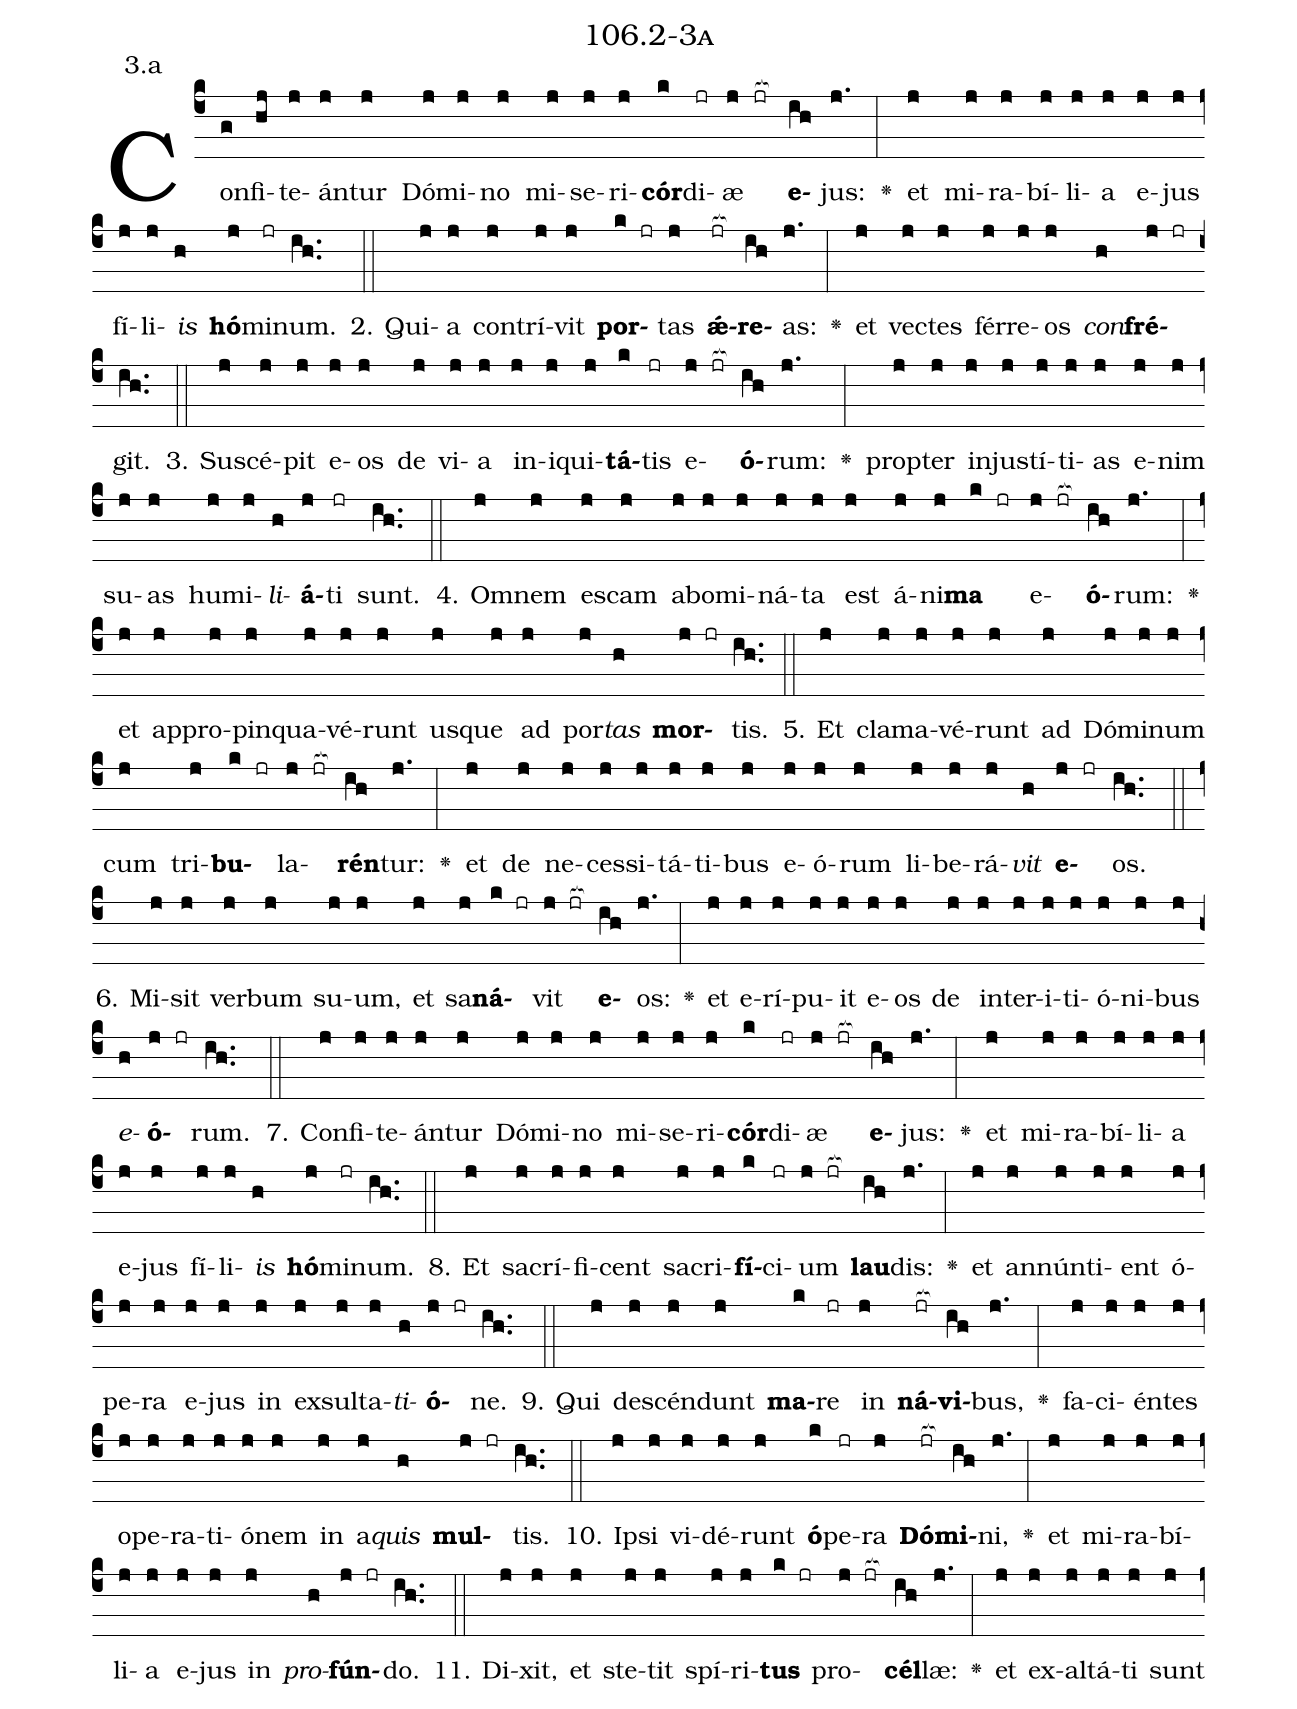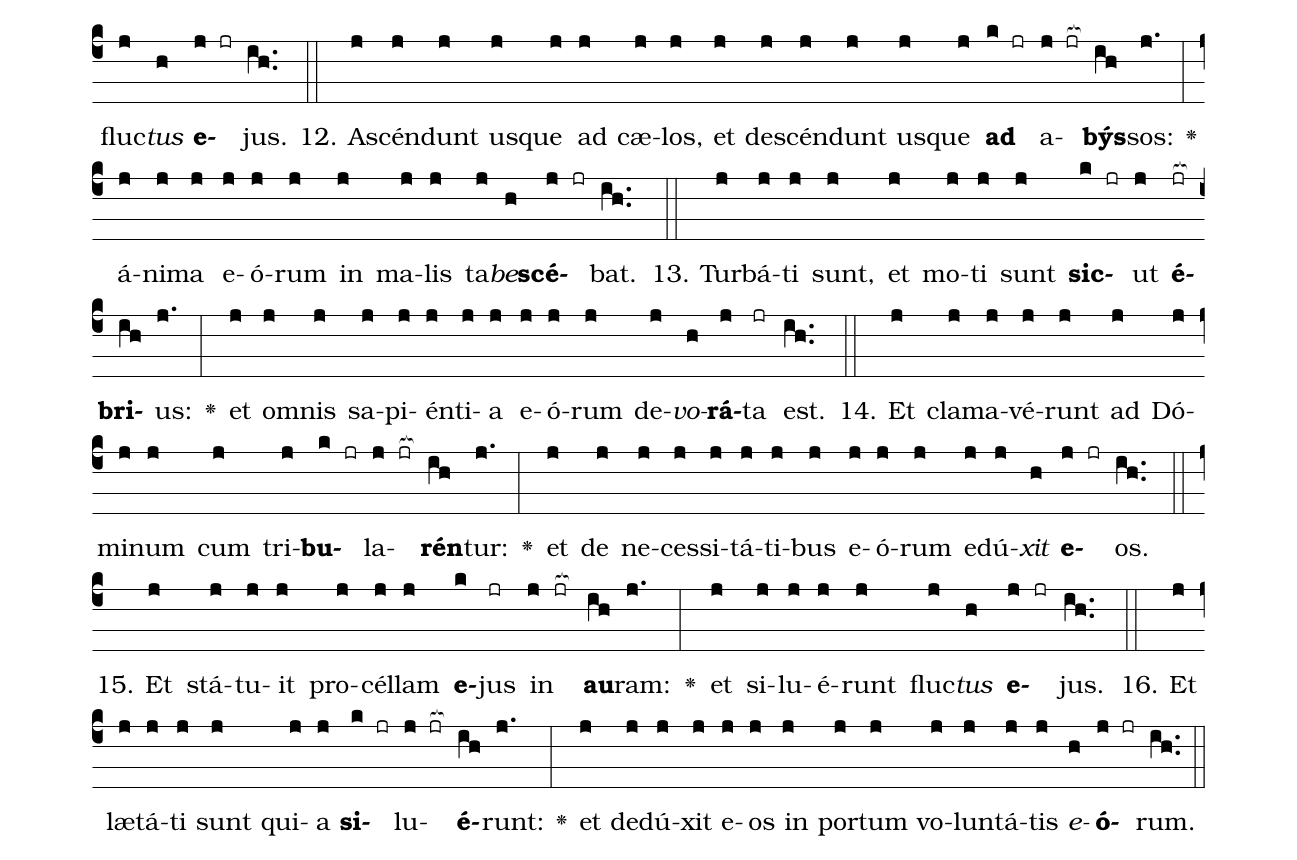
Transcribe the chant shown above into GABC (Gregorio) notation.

name: 106.2-3a;
annotation: 3.a;
%%
(c4)Con(g)fi(hj)te(j)án(j)tur(j) Dó(j)mi(j)no(j) mi(j)se(j)ri(j)<b>cór</b>(k)di(jr)æ(j jr[ocb:1{]) <b>e</b>(ih[ocb:0}])jus:(j.) <v>\greheightstar</v>(:) et(j) mi(j)ra(j)bí(j)li(j)a(j) e(j)jus(j) fí(j)li(j)<i>is</i>(h) <b>hó</b>(j)mi(jr)num.(ih..) (::)
2. Qui(j)a(j) con(j)trí(j)vit(j) <b>por</b>(k jr)tas(j) <b>ǽ</b>(jr[ocb:1{])<b>re</b>(ih[ocb:0}])as:(j.) <v>\greheightstar</v>(:) et(j) vec(j)tes(j) fér(j)re(j)os(j) <i>con</i>(h)<b>fré</b>(j jr)git.(ih..) (::)
3. Su(j)scé(j)pit(j) e(j)os(j) de(j) vi(j)a(j) in(j)i(j)qui(j)<b>tá</b>(k)tis(jr) e(j jr[ocb:1{])<b>ó</b>(ih[ocb:0}])rum:(j.) <v>\greheightstar</v>(:) prop(j)ter(j) in(j)jus(j)tí(j)ti(j)as(j) e(j)nim(j) su(j)as(j) hu(j)mi(j)<i>li</i>(h)<b>á</b>(j)ti(jr) sunt.(ih..) (::)
4. Om(j)nem(j) es(j)cam(j) ab(j)o(j)mi(j)ná(j)ta(j) est(j) á(j)ni(j)<b>ma</b>(k jr) e(j jr[ocb:1{])<b>ó</b>(ih[ocb:0}])rum:(j.) <v>\greheightstar</v>(:) et(j) ap(j)pro(j)pin(j)qua(j)vé(j)runt(j) us(j)que(j) ad(j) por(j)<i>tas</i>(h) <b>mor</b>(j jr)tis.(ih..) (::)
5. Et(j) cla(j)ma(j)vé(j)runt(j) ad(j) Dó(j)mi(j)num(j) cum(j) tri(j)<b>bu</b>(k jr)la(j jr[ocb:1{])<b>rén</b>(ih[ocb:0}])tur:(j.) <v>\greheightstar</v>(:) et(j) de(j) ne(j)ces(j)si(j)tá(j)ti(j)bus(j) e(j)ó(j)rum(j) li(j)be(j)rá(j)<i>vit</i>(h) <b>e</b>(j jr)os.(ih..) (::)
6. Mi(j)sit(j) ver(j)bum(j) su(j)um,(j) et(j) sa(j)<b>ná</b>(k jr)vit(j jr[ocb:1{]) <b>e</b>(ih[ocb:0}])os:(j.) <v>\greheightstar</v>(:) et(j) e(j)rí(j)pu(j)it(j) e(j)os(j) de(j) in(j)ter(j)i(j)ti(j)ó(j)ni(j)bus(j) <i>e</i>(h)<b>ó</b>(j jr)rum.(ih..) (::)
7. Con(j)fi(j)te(j)án(j)tur(j) Dó(j)mi(j)no(j) mi(j)se(j)ri(j)<b>cór</b>(k)di(jr)æ(j jr[ocb:1{]) <b>e</b>(ih[ocb:0}])jus:(j.) <v>\greheightstar</v>(:) et(j) mi(j)ra(j)bí(j)li(j)a(j) e(j)jus(j) fí(j)li(j)<i>is</i>(h) <b>hó</b>(j)mi(jr)num.(ih..) (::)
8. Et(j) sa(j)crí(j)fi(j)cent(j) sa(j)cri(j)<b>fí</b>(k)ci(jr)um(j jr[ocb:1{]) <b>lau</b>(ih[ocb:0}])dis:(j.) <v>\greheightstar</v>(:) et(j) an(j)nún(j)ti(j)ent(j) ó(j)pe(j)ra(j) e(j)jus(j) in(j) ex(j)sul(j)ta(j)<i>ti</i>(h)<b>ó</b>(j jr)ne.(ih..) (::)
9. Qui(j) de(j)scén(j)dunt(j) <b>ma</b>(k)re(jr) in(j) <b>ná</b>(jr[ocb:1{])<b>vi</b>(ih[ocb:0}])bus,(j.) <v>\greheightstar</v>(:) fa(j)ci(j)én(j)tes(j) o(j)pe(j)ra(j)ti(j)ó(j)nem(j) in(j) a(j)<i>quis</i>(h) <b>mul</b>(j jr)tis.(ih..) (::)
10. Ip(j)si(j) vi(j)dé(j)runt(j) <b>ó</b>(k)pe(jr)ra(j) <b>Dó</b>(jr[ocb:1{])<b>mi</b>(ih[ocb:0}])ni,(j.) <v>\greheightstar</v>(:) et(j) mi(j)ra(j)bí(j)li(j)a(j) e(j)jus(j) in(j) <i>pro</i>(h)<b>fún</b>(j jr)do.(ih..) (::)
11. Di(j)xit,(j) et(j) ste(j)tit(j) spí(j)ri(j)<b>tus</b>(k jr) pro(j jr[ocb:1{])<b>cél</b>(ih[ocb:0}])læ:(j.) <v>\greheightstar</v>(:) et(j) ex(j)al(j)tá(j)ti(j) sunt(j) fluc(j)<i>tus</i>(h) <b>e</b>(j jr)jus.(ih..) (::)
12. A(j)scén(j)dunt(j) us(j)que(j) ad(j) cæ(j)los,(j) et(j) de(j)scén(j)dunt(j) us(j)que(j) <b>ad</b>(k jr) a(j jr[ocb:1{])<b>býs</b>(ih[ocb:0}])sos:(j.) <v>\greheightstar</v>(:) á(j)ni(j)ma(j) e(j)ó(j)rum(j) in(j) ma(j)lis(j) ta(j)<i>be</i>(h)<b>scé</b>(j jr)bat.(ih..) (::)
13. Tur(j)bá(j)ti(j) sunt,(j) et(j) mo(j)ti(j) sunt(j) <b>sic</b>(k jr)ut(j) <b>é</b>(jr[ocb:1{])<b>bri</b>(ih[ocb:0}])us:(j.) <v>\greheightstar</v>(:) et(j) om(j)nis(j) sa(j)pi(j)én(j)ti(j)a(j) e(j)ó(j)rum(j) de(j)<i>vo</i>(h)<b>rá</b>(j)ta(jr) est.(ih..) (::)
14. Et(j) cla(j)ma(j)vé(j)runt(j) ad(j) Dó(j)mi(j)num(j) cum(j) tri(j)<b>bu</b>(k jr)la(j jr[ocb:1{])<b>rén</b>(ih[ocb:0}])tur:(j.) <v>\greheightstar</v>(:) et(j) de(j) ne(j)ces(j)si(j)tá(j)ti(j)bus(j) e(j)ó(j)rum(j) e(j)dú(j)<i>xit</i>(h) <b>e</b>(j jr)os.(ih..) (::)
15. Et(j) stá(j)tu(j)it(j) pro(j)cél(j)lam(j) <b>e</b>(k)jus(jr) in(j jr[ocb:1{]) <b>au</b>(ih[ocb:0}])ram:(j.) <v>\greheightstar</v>(:) et(j) si(j)lu(j)é(j)runt(j) fluc(j)<i>tus</i>(h) <b>e</b>(j jr)jus.(ih..) (::)
16. Et(j) læ(j)tá(j)ti(j) sunt(j) qui(j)a(j) <b>si</b>(k jr)lu(j jr[ocb:1{])<b>é</b>(ih[ocb:0}])runt:(j.) <v>\greheightstar</v>(:) et(j) de(j)dú(j)xit(j) e(j)os(j) in(j) por(j)tum(j) vo(j)lun(j)tá(j)tis(j) <i>e</i>(h)<b>ó</b>(j jr)rum.(ih..) (::)
